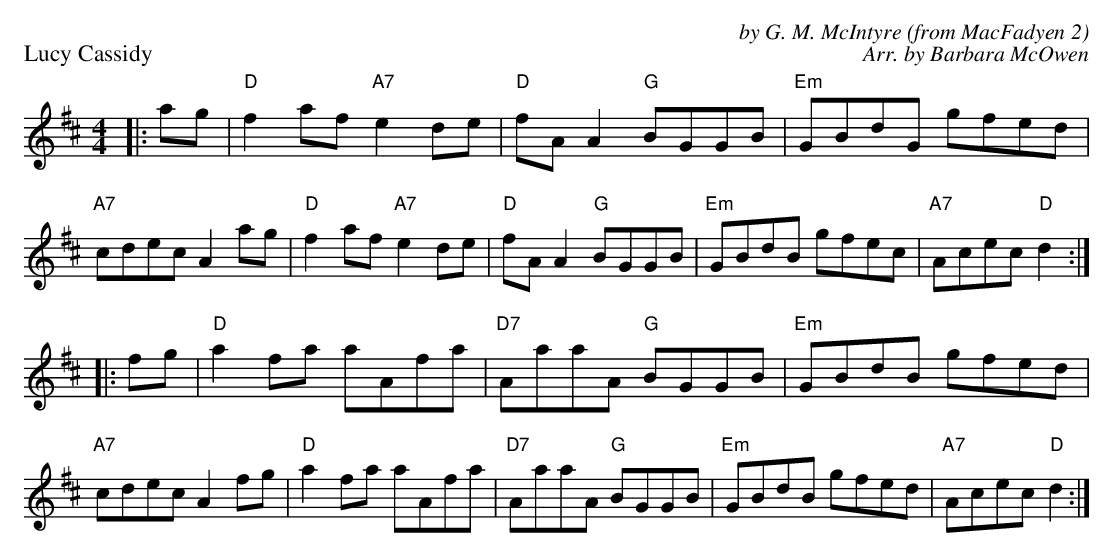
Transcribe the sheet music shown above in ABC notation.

X:1
P: Lucy Cassidy
C: by G. M. McIntyre (from MacFadyen 2)
C: Arr. by Barbara McOwen
M: 4/4
L: 1/8
K: D
|: ag|"D"f2 af "A7"e2 de|"D"fA A2 "G"BGGB|"Em"GBdG gfed|"A7"cdec A2 ag|"D"f2 af "A7"e2 de|"D"fA A2 "G"BGGB|"Em"GBdB gfec|"A7"Acec "D"d2 :|
|: fg|"D"a2 fa aAfa|"D7"AaaA "G"BGGB|"Em"GBdB gfed|"A7"cdec A2 fg|"D"a2 fa aAfa|"D7"AaaA "G"BGGB |"Em"GBdB gfed|"A7"Acec "D"d2 :|
